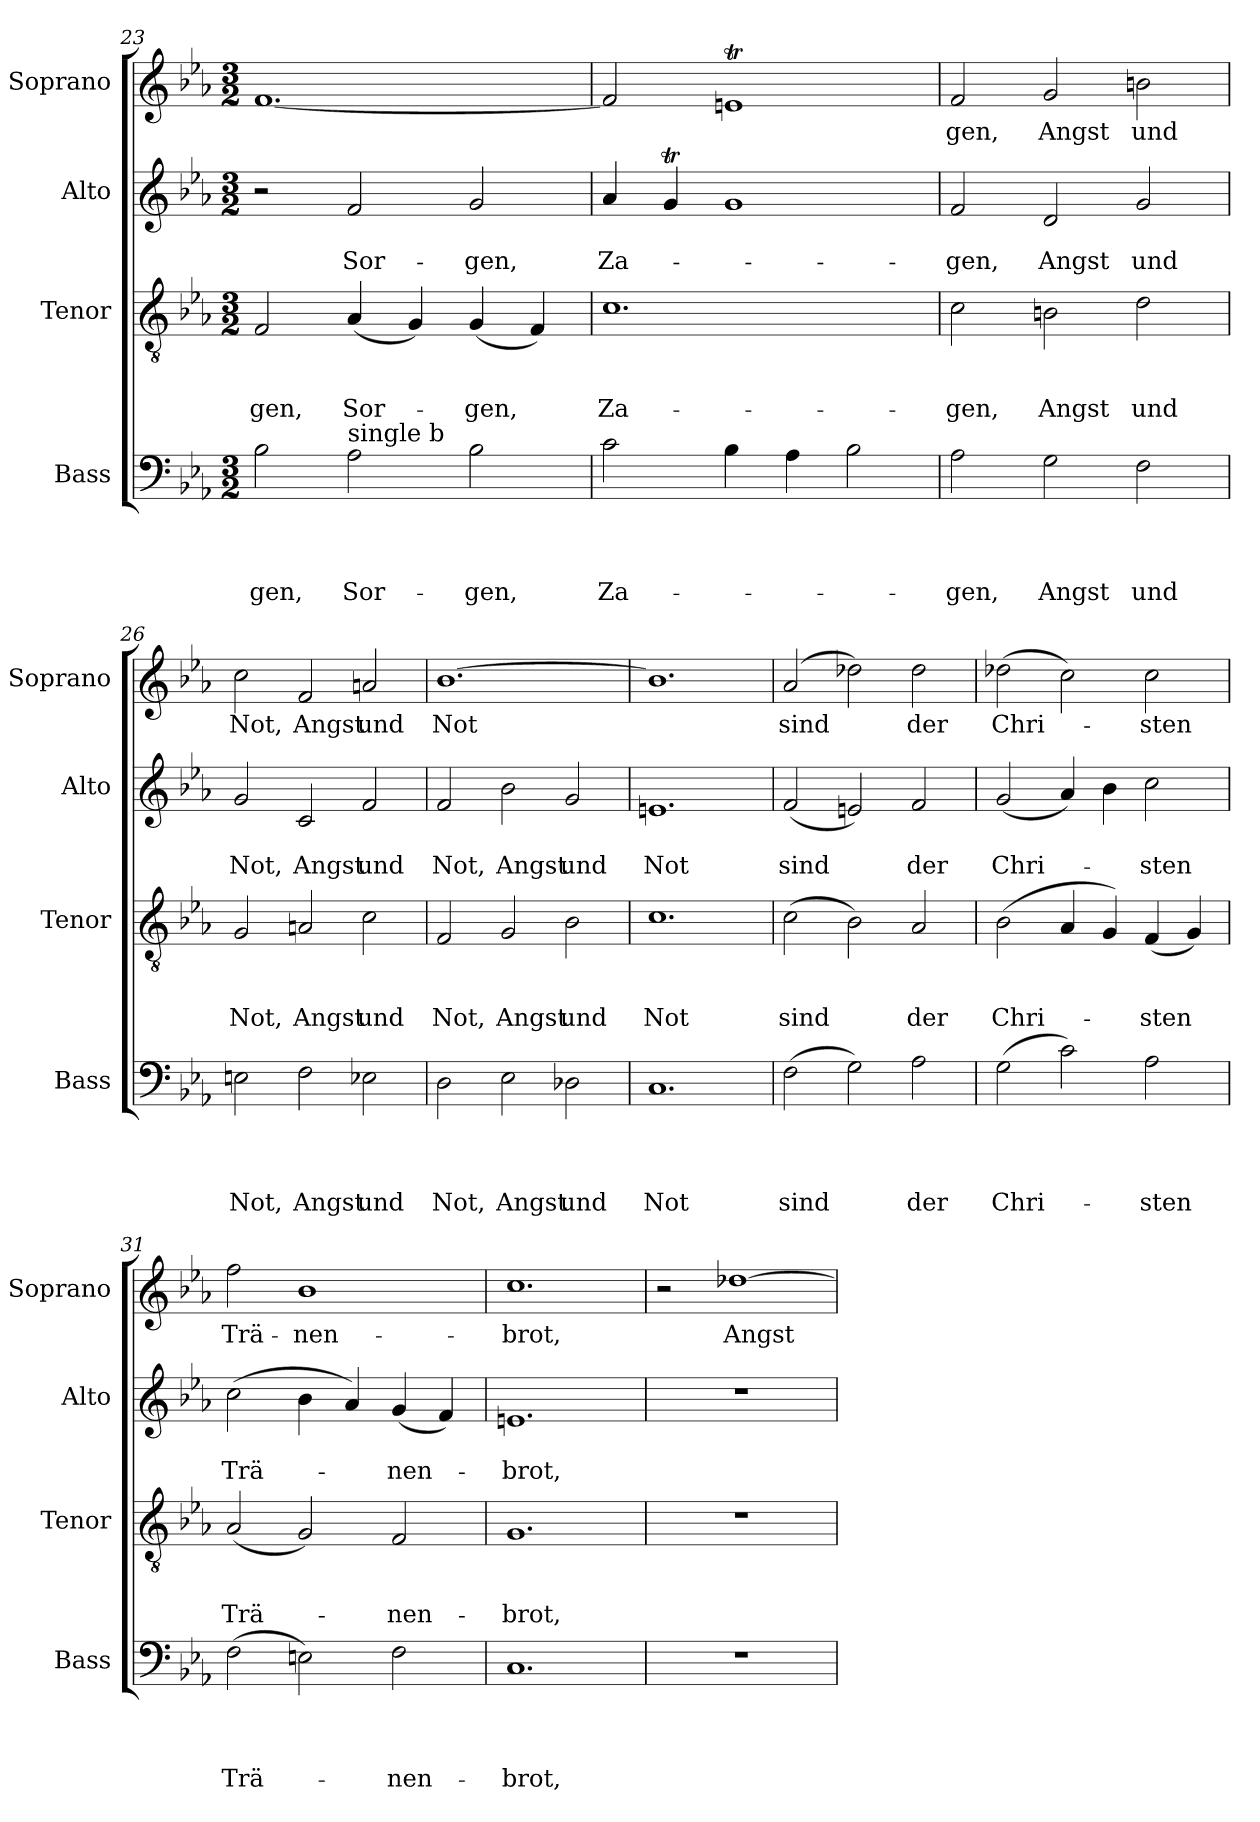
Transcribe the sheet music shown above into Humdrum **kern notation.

**kern	**text	**text	**text	**text	**kern	**text	**text	**text	**kern	**text	**text	**kern	**text
*part4	*part4	*part4	*part4	*part4	*part3	*part3	*part3	*part3	*part2	*part2	*part2	*part1	*part1
*staff4	*staff4	*staff4	*staff4	*staff4	*staff3	*staff3	*staff3	*staff3	*staff2	*staff2	*staff2	*staff1	*staff1
*I"Bass	*	*	*	*	*I"Tenor	*	*	*	*I"Alto	*	*	*I"Soprano	*
*I'Bass	*	*	*	*	*I'Tenor	*	*	*	*I'Alto	*	*	*I'Soprano	*
*clefF4	*	*	*	*	*clefGv2	*	*	*	*clefG2	*	*	*clefG2	*
*k[b-e-a-]	*	*	*	*	*k[b-e-a-]	*	*	*	*k[b-e-a-]	*	*	*k[b-e-a-]	*
*E-:	*	*	*	*	*E-:	*	*	*	*E-:	*	*	*E-:	*
*M3/2	*	*	*	*	*M3/2	*	*	*	*M3/2	*	*	*M3/2	*
=23	=23	=23	=23	=23	=23	=23	=23	=23	=23	=23	=23	=23	=23
!	!	!	!	!LO:LY:b	!	!	!	!LO:LY:b	!	!	!	!	!
2B-\	.	.	.	-gen,	2F/	.	.	-gen,	2r	.	.	[<1.f	.
!LO:TX:a:t=single b	!	!	!	!	!	!	!	!	!	!	!	!	!
!	!	!	!	!LO:LY:b	!	!	!	!LO:LY:b	!	!	!LO:LY:b	!	!
2A-\	.	.	.	Sor-	(<4A-/	.	.	Sor-	2f/	.	Sor-	.	.
.	.	.	.	.	4G/)	.	.	.	.	.	.	.	.
!	!	!	!	!LO:LY:b	!	!	!	!LO:LY:b	!	!	!LO:LY:b	!	!
2B-\	.	.	.	-gen,	(<4G/	.	.	-gen,	2g/	.	-gen,	.	.
.	.	.	.	.	4F/)	.	.	.	.	.	.	.	.
=24	=24	=24	=24	=24	=24	=24	=24	=24	=24	=24	=24	=24	=24
!	!	!	!	!LO:LY:b	!	!	!	!LO:LY:b	!	!	!LO:LY:b	!	!
2c\	.	.	.	Za-	1.c	.	.	Za-	4a-/	.	Za-	2f/]	.
.	.	.	.	.	.	.	.	.	4gt/	.	.	.	.
4B-\	.	.	.	.	.	.	.	.	1g	.	.	1ent	.
4A-\	.	.	.	.	.	.	.	.	.	.	.	.	.
2B-\	.	.	.	.	.	.	.	.	.	.	.	.	.
=25	=25	=25	=25	=25	=25	=25	=25	=25	=25	=25	=25	=25	=25
!	!	!	!	!LO:LY:b	!	!	!	!LO:LY:b	!	!	!LO:LY:b	!	!LO:LY:b
2A-\	.	.	.	-gen,	2c\	.	.	-gen,	2f/	.	-gen,	2f/	-gen,
!	!	!	!	!LO:LY:b	!	!	!	!LO:LY:b	!	!	!LO:LY:b	!	!LO:LY:b
2G\	.	.	.	Angst	2Bn\	.	.	Angst	2d/	.	Angst	2g/	Angst
!	!	!	!	!LO:LY:b	!	!	!	!LO:LY:b	!	!	!LO:LY:b	!	!LO:LY:b
2F\	.	.	.	und	2d\	.	.	und	2g/	.	und	2bn\	und
!!LO:LB:g=z
=26	=26	=26	=26	=26	=26	=26	=26	=26	=26	=26	=26	=26	=26
!	!	!	!	!LO:LY:b	!	!	!	!LO:LY:b	!	!	!LO:LY:b	!	!LO:LY:b
2En\	.	.	.	Not,	2G/	.	.	Not,	2g/	.	Not,	2cc\	Not,
!	!	!	!	!LO:LY:b	!	!	!	!LO:LY:b	!	!	!LO:LY:b	!	!LO:LY:b
2F\	.	.	.	Angst	2An/	.	.	Angst	2c/	.	Angst	2f/	Angst
!	!	!	!	!LO:LY:b	!	!	!	!LO:LY:b	!	!	!LO:LY:b	!	!LO:LY:b
2E-X\	.	.	.	und	2c\	.	.	und	2f/	.	und	2an/	und
=27	=27	=27	=27	=27	=27	=27	=27	=27	=27	=27	=27	=27	=27
!	!	!	!	!LO:LY:b	!	!	!	!LO:LY:b	!	!	!LO:LY:b	!	!LO:LY:b
2D\	.	.	.	Not,	2F/	.	.	Not,	2f/	.	Not,	[>1.b-	Not
!	!	!	!	!LO:LY:b	!	!	!	!LO:LY:b	!	!	!LO:LY:b	!	!
2E-\	.	.	.	Angst	2G/	.	.	Angst	2b-\	.	Angst	.	.
!	!	!	!	!LO:LY:b	!	!	!	!LO:LY:b	!	!	!LO:LY:b	!	!
2D-X\	.	.	.	und	2B-\	.	.	und	2g/	.	und	.	.
=28	=28	=28	=28	=28	=28	=28	=28	=28	=28	=28	=28	=28	=28
!	!	!	!	!LO:LY:b	!	!	!	!LO:LY:b	!	!	!LO:LY:b	!	!
1.C	.	.	.	Not	1.c	.	.	Not	1.en	.	Not	1.b-]	.
=29	=29	=29	=29	=29	=29	=29	=29	=29	=29	=29	=29	=29	=29
!	!	!	!	!LO:LY:b	!	!	!	!LO:LY:b	!	!	!LO:LY:b	!	!LO:LY:b
(>2F\	.	.	.	sind	(>2c\	.	.	sind	(<2f/	.	sind	(2a-/	sind
2G\)	.	.	.	.	2B-\)	.	.	.	2en/)	.	.	2dd-X\)	.
!	!	!	!	!LO:LY:b	!	!	!	!LO:LY:b	!	!	!LO:LY:b	!	!LO:LY:b
2A-\	.	.	.	der	2A-/	.	.	der	2f/	.	der	2dd-\	der
=30	=30	=30	=30	=30	=30	=30	=30	=30	=30	=30	=30	=30	=30
!	!	!	!	!LO:LY:b	!	!	!	!LO:LY:b	!	!	!LO:LY:b	!	!LO:LY:b
(>2G\	.	.	.	Chri-	(>2B-\	.	.	Chri-	(2g/	.	Chri-	(>2dd-X\	Chri-
2c\)	.	.	.	.	4A-/	.	.	.	4a-/)	.	.	2cc\)	.
.	.	.	.	.	4G/)	.	.	.	4b-\	.	.	.	.
!	!	!	!	!LO:LY:b	!	!	!	!LO:LY:b	!	!	!LO:LY:b	!	!LO:LY:b
2A-\	.	.	.	-sten	(<4F/	.	.	-sten	2cc\	.	-sten	2cc\	-sten
.	.	.	.	.	4G/)	.	.	.	.	.	.	.	.
=31	=31	=31	=31	=31	=31	=31	=31	=31	=31	=31	=31	=31	=31
!	!	!	!	!LO:LY:b	!	!	!	!LO:LY:b	!	!	!LO:LY:b	!	!LO:LY:b
(>2F\	.	.	.	Trä-	(<2A-/	.	.	Trä-	(>2cc\	.	Trä-	2ff\	Trä-
!	!	!	!	!	!	!	!	!	!	!	!	!	!LO:LY:b
2En\)	.	.	.	.	2G/)	.	.	.	4b-\	.	.	1b-	-nen-
.	.	.	.	.	.	.	.	.	4a-/)	.	.	.	.
!	!	!	!	!LO:LY:b	!	!	!	!LO:LY:b	!	!	!LO:LY:b	!	!
2F\	.	.	.	-nen-	2F/	.	.	-nen-	(<4g/	.	-nen-	.	.
.	.	.	.	.	.	.	.	.	4f/)	.	.	.	.
=32	=32	=32	=32	=32	=32	=32	=32	=32	=32	=32	=32	=32	=32
!	!	!	!	!LO:LY:b	!	!	!	!LO:LY:b	!	!	!LO:LY:b	!	!LO:LY:b
1.C	.	.	.	-brot,	1.G	.	.	-brot,	1.en	.	-brot,	1.cc	-brot,
=33	=33	=33	=33	=33	=33	=33	=33	=33	=33	=33	=33	=33	=33
1.r	.	.	.	.	1.r	.	.	.	1.r	.	.	2r	.
!	!	!	!	!	!	!	!	!	!	!	!	!	!LO:LY:b
.	.	.	.	.	.	.	.	.	.	.	.	[>1dd-X	Angst
=	=	=	=	=	=	=	=	=	=	=	=	=	=
*-	*-	*-	*-	*-	*-	*-	*-	*-	*-	*-	*-	*-	*-
